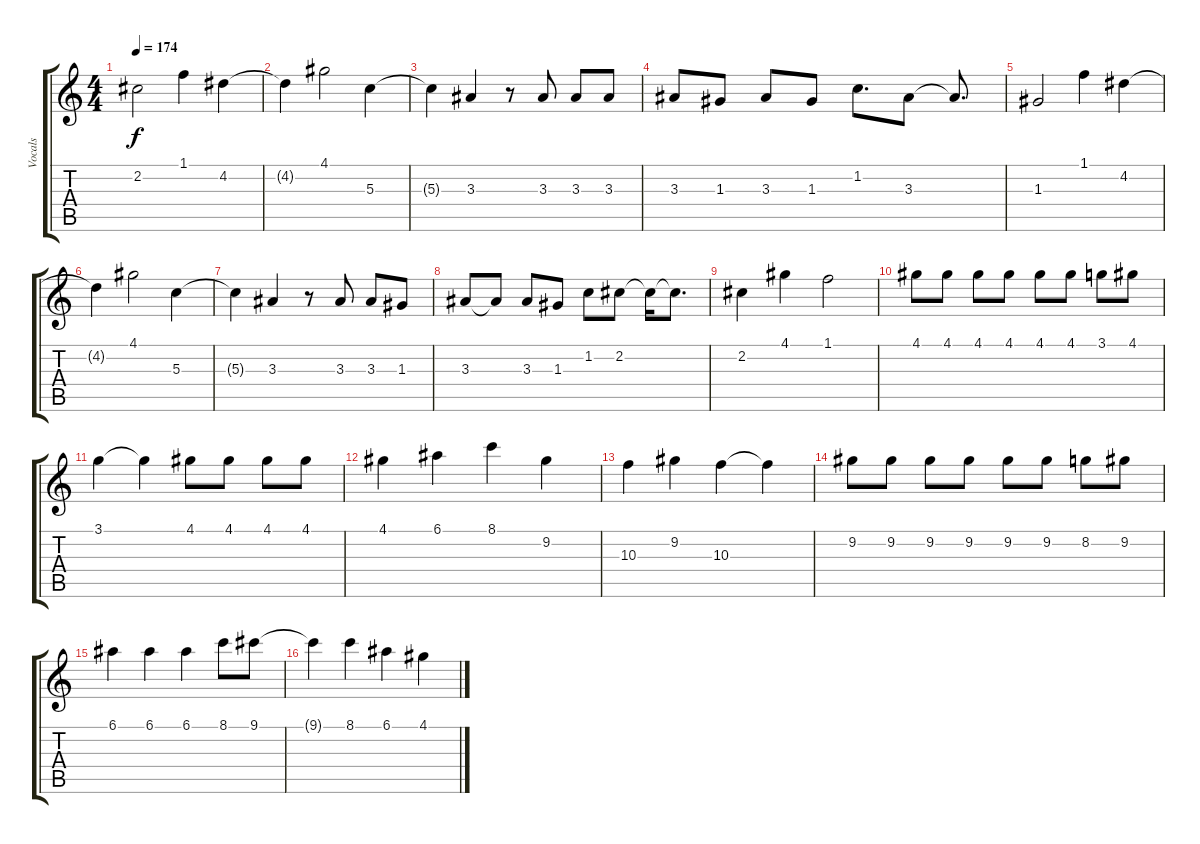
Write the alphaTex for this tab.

\track ("Vocals" "Vocals") {instrument distortionguitar}
\staff {score tabs}
\tuning (E4 B3 G3 D3 A2 E2) {hide}
\ts (4 4)
\tempo 174
\clef g2
\ks c
2.2{t}.2{dy f} 1.1.4 4.2.4 |
4.2{t}.4 4.1.2 5.3.4 |
5.3{t}.4 3.3.4 r.8 3.3.8 3.3.8 3.3.8 |
3.3.8 1.3.8 3.3.8 1.3.8 1.2.8{d} 3.3.8 3.3{t}.8{d} |
1.3.2 1.1.4 4.2.4 |
4.2{t}.4 4.1.2 5.3.4 |
5.3{t}.4 3.3.4 r.8 3.3.8 3.3.8 1.3.8 |
3.3.8 3.3{t}.8 3.3.8 1.3.8 1.2.8 2.2.8 2.2{t}.16 2.2{t}.8{d} |
2.2.4 4.1.4 1.1.2 |
4.1.8 4.1.8 4.1.8 4.1.8 4.1.8 4.1.8 3.1.8 4.1.8 |
3.1.4 3.1{t}.4 4.1.8 4.1.8 4.1.8 4.1.8 |
4.1.4 6.1.4 8.1.4 9.2.4 |
10.3.4 9.2.4 10.3.4 10.3{t}.4 |
9.2.8 9.2.8 9.2.8 9.2.8 9.2.8 9.2.8 8.2.8 9.2.8 |
6.1.4 6.1.4 6.1.4 8.1.8 9.1.8 |
9.1{t}.4 8.1.4 6.1.4 4.1.4
